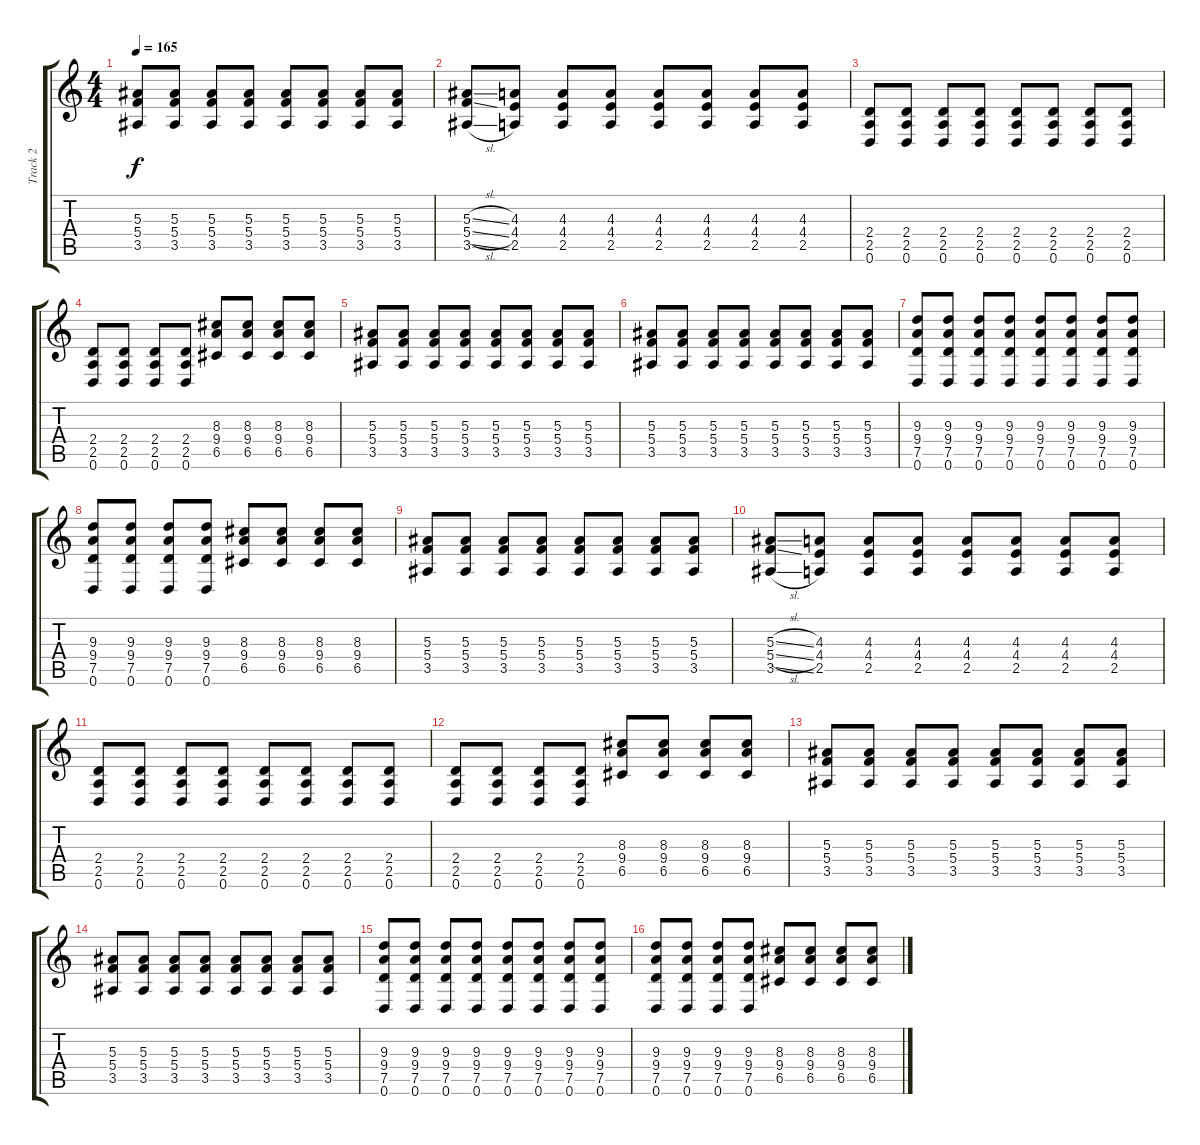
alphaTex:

\track ("Track 2" "Track 2") {instrument distortionguitar}
\staff {score tabs}
\tuning (D4 A3 F3 C3 G2 D2) {hide}
\ts (4 4)
\tempo 165
\clef g2
\ks c
(5.3 5.4 3.5).8{dy f} (5.3 5.4 3.5).8 (5.3 5.4 3.5).8 (5.3 5.4 3.5).8 (5.3 5.4 3.5).8 (5.3 5.4 3.5).8 (5.3 5.4 3.5).8 (5.3 5.4 3.5).8 |
(5.3{sl} 5.4{sl} 3.5{sl}).8 (4.3 4.4 2.5).8 (4.3 4.4 2.5).8 (4.3 4.4 2.5).8 (4.3 4.4 2.5).8 (4.3 4.4 2.5).8 (4.3 4.4 2.5).8 (4.3 4.4 2.5).8 |
(2.4 2.5 0.6).8 (2.4 2.5 0.6).8 (2.4 2.5 0.6).8 (2.4 2.5 0.6).8 (2.4 2.5 0.6).8 (2.4 2.5 0.6).8 (2.4 2.5 0.6).8 (2.4 2.5 0.6).8 |
(2.4 2.5 0.6).8 (2.4 2.5 0.6).8 (2.4 2.5 0.6).8 (2.4 2.5 0.6).8 (8.3 9.4 6.5).8 (8.3 9.4 6.5).8 (8.3 9.4 6.5).8 (8.3 9.4 6.5).8 |
(5.3 5.4 3.5).8 (5.3 5.4 3.5).8 (5.3 5.4 3.5).8 (5.3 5.4 3.5).8 (5.3 5.4 3.5).8 (5.3 5.4 3.5).8 (5.3 5.4 3.5).8 (5.3 5.4 3.5).8 |
(5.3 5.4 3.5).8 (5.3 5.4 3.5).8 (5.3 5.4 3.5).8 (5.3 5.4 3.5).8 (5.3 5.4 3.5).8 (5.3 5.4 3.5).8 (5.3 5.4 3.5).8 (5.3 5.4 3.5).8 |
(9.3 9.4 7.5 0.6).8 (9.3 9.4 7.5 0.6).8 (9.3 9.4 7.5 0.6).8 (9.3 9.4 7.5 0.6).8 (9.3 9.4 7.5 0.6).8 (9.3 9.4 7.5 0.6).8 (9.3 9.4 7.5 0.6).8 (9.3 9.4 7.5 0.6).8 |
(9.3 9.4 7.5 0.6).8 (9.3 9.4 7.5 0.6).8 (9.3 9.4 7.5 0.6).8 (9.3 9.4 7.5 0.6).8 (8.3 9.4 6.5).8 (8.3 9.4 6.5).8 (8.3 9.4 6.5).8 (8.3 9.4 6.5).8 |
(5.3 5.4 3.5).8 (5.3 5.4 3.5).8 (5.3 5.4 3.5).8 (5.3 5.4 3.5).8 (5.3 5.4 3.5).8 (5.3 5.4 3.5).8 (5.3 5.4 3.5).8 (5.3 5.4 3.5).8 |
(5.3{sl} 5.4{sl} 3.5{sl}).8 (4.3 4.4 2.5).8 (4.3 4.4 2.5).8 (4.3 4.4 2.5).8 (4.3 4.4 2.5).8 (4.3 4.4 2.5).8 (4.3 4.4 2.5).8 (4.3 4.4 2.5).8 |
(2.4 2.5 0.6).8 (2.4 2.5 0.6).8 (2.4 2.5 0.6).8 (2.4 2.5 0.6).8 (2.4 2.5 0.6).8 (2.4 2.5 0.6).8 (2.4 2.5 0.6).8 (2.4 2.5 0.6).8 |
(2.4 2.5 0.6).8 (2.4 2.5 0.6).8 (2.4 2.5 0.6).8 (2.4 2.5 0.6).8 (8.3 9.4 6.5).8 (8.3 9.4 6.5).8 (8.3 9.4 6.5).8 (8.3 9.4 6.5).8 |
(5.3 5.4 3.5).8 (5.3 5.4 3.5).8 (5.3 5.4 3.5).8 (5.3 5.4 3.5).8 (5.3 5.4 3.5).8 (5.3 5.4 3.5).8 (5.3 5.4 3.5).8 (5.3 5.4 3.5).8 |
(5.3 5.4 3.5).8 (5.3 5.4 3.5).8 (5.3 5.4 3.5).8 (5.3 5.4 3.5).8 (5.3 5.4 3.5).8 (5.3 5.4 3.5).8 (5.3 5.4 3.5).8 (5.3 5.4 3.5).8 |
(9.3 9.4 7.5 0.6).8 (9.3 9.4 7.5 0.6).8 (9.3 9.4 7.5 0.6).8 (9.3 9.4 7.5 0.6).8 (9.3 9.4 7.5 0.6).8 (9.3 9.4 7.5 0.6).8 (9.3 9.4 7.5 0.6).8 (9.3 9.4 7.5 0.6).8 |
(9.3 9.4 7.5 0.6).8 (9.3 9.4 7.5 0.6).8 (9.3 9.4 7.5 0.6).8 (9.3 9.4 7.5 0.6).8 (8.3 9.4 6.5).8 (8.3 9.4 6.5).8 (8.3 9.4 6.5).8 (8.3 9.4 6.5).8
